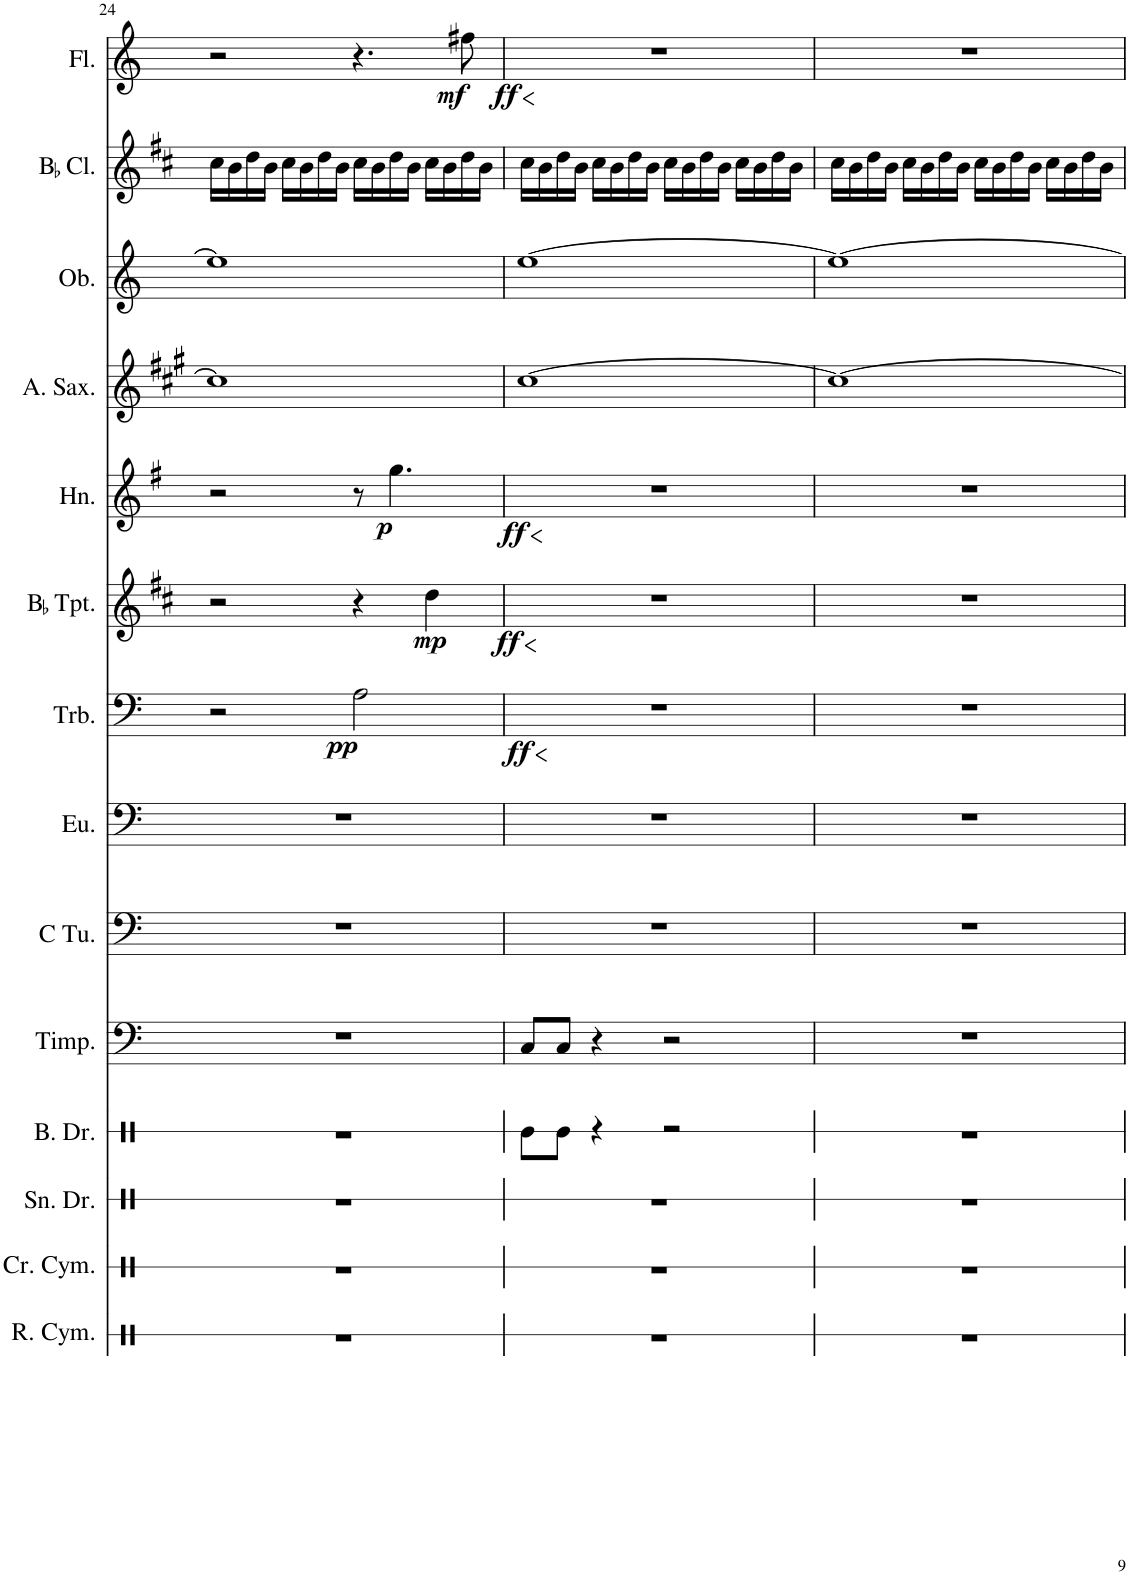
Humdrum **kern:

**kern	**kern	**kern	**kern	**kern	**kern	**kern	**kern	**dynam	**kern	**dynam	**kern	**dynam	**kern	**kern	**kern	**kern	**dynam
*part14	*part13	*part12	*part11	*part10	*part9	*part8	*part7	*part7	*part6	*part6	*part5	*part5	*part4	*part3	*part2	*part1	*part1
*staff14	*staff13	*staff12	*staff11	*staff10	*staff9	*staff8	*staff7	*staff7	*staff6	*staff6	*staff5	*staff5	*staff4	*staff3	*staff2	*staff1	*staff1
*I"Ride Cymbal	*I"Crash Cymbal	*I"Snare Drum	*I"Bass Drum	*I"Timpani	*I"C Tuba	*I"Euphonium	*I"Trombone	*	*I"BaccidentalFlat Trumpet	*	*I"Horn	*	*I"Alto Saxophone	*I"Oboe	*I"BaccidentalFlat Clarinet	*I"Flute	*
*I'R. Cym.	*I'Cr. Cym.	*I'Sn. Dr.	*I'B. Dr.	*I'Timp.	*I'C Tu.	*I'Eu.	*I'Trb.	*	*I'BaccidentalFlat Tpt.	*	*I'Hn.	*	*I'A. Sax.	*I'Ob.	*I'BaccidentalFlat Cl.	*I'Fl.	*
!!LO:PB:g=z
*clefX	*clefX	*clefX	*clefX	*clefF4	*clefF4	*clefF4	*clefF4	*	*clefG2	*	*clefG2	*	*clefG2	*clefG2	*clefG2	*clefG2	*
*	*	*	*	*	*	*	*	*	*Trd1c2	*	*Trd4c7	*	*Trd5c9	*	*Trd1c2	*	*
*k[]	*k[]	*k[]	*k[]	*k[]	*k[]	*k[]	*k[]	*	*k[f#c#]	*	*k[f#]	*	*k[f#c#g#]	*k[]	*k[f#c#]	*k[]	*
*M4/4	*M4/4	*M4/4	*M4/4	*M4/4	*M4/4	*M4/4	*M4/4	*	*M4/4	*	*M4/4	*	*M4/4	*M4/4	*M4/4	*M4/4	*
=24	=24	=24	=24	=24	=24	=24	=24	=24	=24	=24	=24	=24	=24	=24	=24	=24	=24
1r	1r	1r	1r	1r	1r	1r	2r	.	2r	.	2r	.	1cc#]	1ee]	16cc#\LL	2r	.
.	.	.	.	.	.	.	.	.	.	.	.	.	.	.	16b\	.	.
.	.	.	.	.	.	.	.	.	.	.	.	.	.	.	16dd\	.	.
.	.	.	.	.	.	.	.	.	.	.	.	.	.	.	16b\JJ	.	.
.	.	.	.	.	.	.	.	.	.	.	.	.	.	.	16cc#\LL	.	.
.	.	.	.	.	.	.	.	.	.	.	.	.	.	.	16b\	.	.
.	.	.	.	.	.	.	.	.	.	.	.	.	.	.	16dd\	.	.
.	.	.	.	.	.	.	.	.	.	.	.	.	.	.	16b\JJ	.	.
!	!	!	!	!	!	!	!	!LO:HP:b	!	!	!	!	!	!	!	!	!
!	!	!	!	!	!	!	!	!LO:DY:n=1:b	!	!	!	!	!	!	!	!	!
!	!	!	!	!	!	!	!	!LO:DY:n=2:b	!	!	!	!	!	!	!	!	!
.	.	.	.	.	.	.	2A\	< pp ff	4r	.	8r	.	.	.	16cc#\LL	4.r	.
.	.	.	.	.	.	.	.	.	.	.	.	.	.	.	16b\	.	.
!	!	!	!	!	!	!	!	!	!	!	!	!LO:HP:b	!	!	!	!	!
!	!	!	!	!	!	!	!	!	!	!	!	!LO:DY:n=1:b	!	!	!	!	!
!	!	!	!	!	!	!	!	!	!	!	!	!LO:DY:n=2:b	!	!	!	!	!
.	.	.	.	.	.	.	.	.	.	.	4.gg\	< p ff	.	.	16dd\	.	.
.	.	.	.	.	.	.	.	.	.	.	.	.	.	.	16b\JJ	.	.
!	!	!	!	!	!	!	!	!	!	!LO:HP:b	!	!	!	!	!	!	!
!	!	!	!	!	!	!	!	!	!	!LO:DY:n=1:b	!	!	!	!	!	!	!
!	!	!	!	!	!	!	!	!	!	!LO:DY:n=2:b	!	!	!	!	!	!	!
.	.	.	.	.	.	.	.	.	4dd\	< mp ff	.	.	.	.	16cc#\LL	.	.
.	.	.	.	.	.	.	.	.	.	.	.	.	.	.	16b\	.	.
!	!	!	!	!	!	!	!	!	!	!	!	!	!	!	!	!	!LO:HP:b
!	!	!	!	!	!	!	!	!	!	!	!	!	!	!	!	!	!LO:DY:n=1:b
!	!	!	!	!	!	!	!	!	!	!	!	!	!	!	!	!	!LO:DY:n=2:b
.	.	.	.	.	.	.	.	.	.	.	.	.	.	.	16dd\	8ff#X\	< mf ff
.	.	.	.	.	.	.	.	.	.	.	.	.	.	.	16b\JJ	.	.
.	.	.	.	.	.	.	.	[	.	[	.	[	.	.	.	.	[
=25	=25	=25	=25	=25	=25	=25	=25	=25	=25	=25	=25	=25	=25	=25	=25	=25	=25
1r	1r	1r	8Re\L	8C/L	1r	1r	1r	.	1r	.	1r	.	[1cc#	[1ee	16cc#\LL	1r	.
.	.	.	.	.	.	.	.	.	.	.	.	.	.	.	16b\	.	.
.	.	.	8Re\J	8C/J	.	.	.	.	.	.	.	.	.	.	16dd\	.	.
.	.	.	.	.	.	.	.	.	.	.	.	.	.	.	16b\JJ	.	.
.	.	.	4r	4r	.	.	.	.	.	.	.	.	.	.	16cc#\LL	.	.
.	.	.	.	.	.	.	.	.	.	.	.	.	.	.	16b\	.	.
.	.	.	.	.	.	.	.	.	.	.	.	.	.	.	16dd\	.	.
.	.	.	.	.	.	.	.	.	.	.	.	.	.	.	16b\JJ	.	.
.	.	.	2r	2r	.	.	.	.	.	.	.	.	.	.	16cc#\LL	.	.
.	.	.	.	.	.	.	.	.	.	.	.	.	.	.	16b\	.	.
.	.	.	.	.	.	.	.	.	.	.	.	.	.	.	16dd\	.	.
.	.	.	.	.	.	.	.	.	.	.	.	.	.	.	16b\JJ	.	.
.	.	.	.	.	.	.	.	.	.	.	.	.	.	.	16cc#\LL	.	.
.	.	.	.	.	.	.	.	.	.	.	.	.	.	.	16b\	.	.
.	.	.	.	.	.	.	.	.	.	.	.	.	.	.	16dd\	.	.
.	.	.	.	.	.	.	.	.	.	.	.	.	.	.	16b\JJ	.	.
=26	=26	=26	=26	=26	=26	=26	=26	=26	=26	=26	=26	=26	=26	=26	=26	=26	=26
1r	1r	1r	1r	1r	1r	1r	1r	.	1r	.	1r	.	1cc#_	1ee_	16cc#\LL	1r	.
.	.	.	.	.	.	.	.	.	.	.	.	.	.	.	16b\	.	.
.	.	.	.	.	.	.	.	.	.	.	.	.	.	.	16dd\	.	.
.	.	.	.	.	.	.	.	.	.	.	.	.	.	.	16b\JJ	.	.
.	.	.	.	.	.	.	.	.	.	.	.	.	.	.	16cc#\LL	.	.
.	.	.	.	.	.	.	.	.	.	.	.	.	.	.	16b\	.	.
.	.	.	.	.	.	.	.	.	.	.	.	.	.	.	16dd\	.	.
.	.	.	.	.	.	.	.	.	.	.	.	.	.	.	16b\JJ	.	.
.	.	.	.	.	.	.	.	.	.	.	.	.	.	.	16cc#\LL	.	.
.	.	.	.	.	.	.	.	.	.	.	.	.	.	.	16b\	.	.
.	.	.	.	.	.	.	.	.	.	.	.	.	.	.	16dd\	.	.
.	.	.	.	.	.	.	.	.	.	.	.	.	.	.	16b\JJ	.	.
.	.	.	.	.	.	.	.	.	.	.	.	.	.	.	16cc#\LL	.	.
.	.	.	.	.	.	.	.	.	.	.	.	.	.	.	16b\	.	.
.	.	.	.	.	.	.	.	.	.	.	.	.	.	.	16dd\	.	.
.	.	.	.	.	.	.	.	.	.	.	.	.	.	.	16b\JJ	.	.
=	=	=	=	=	=	=	=	=	=	=	=	=	=	=	=	=	=
*-	*-	*-	*-	*-	*-	*-	*-	*-	*-	*-	*-	*-	*-	*-	*-	*-	*-
